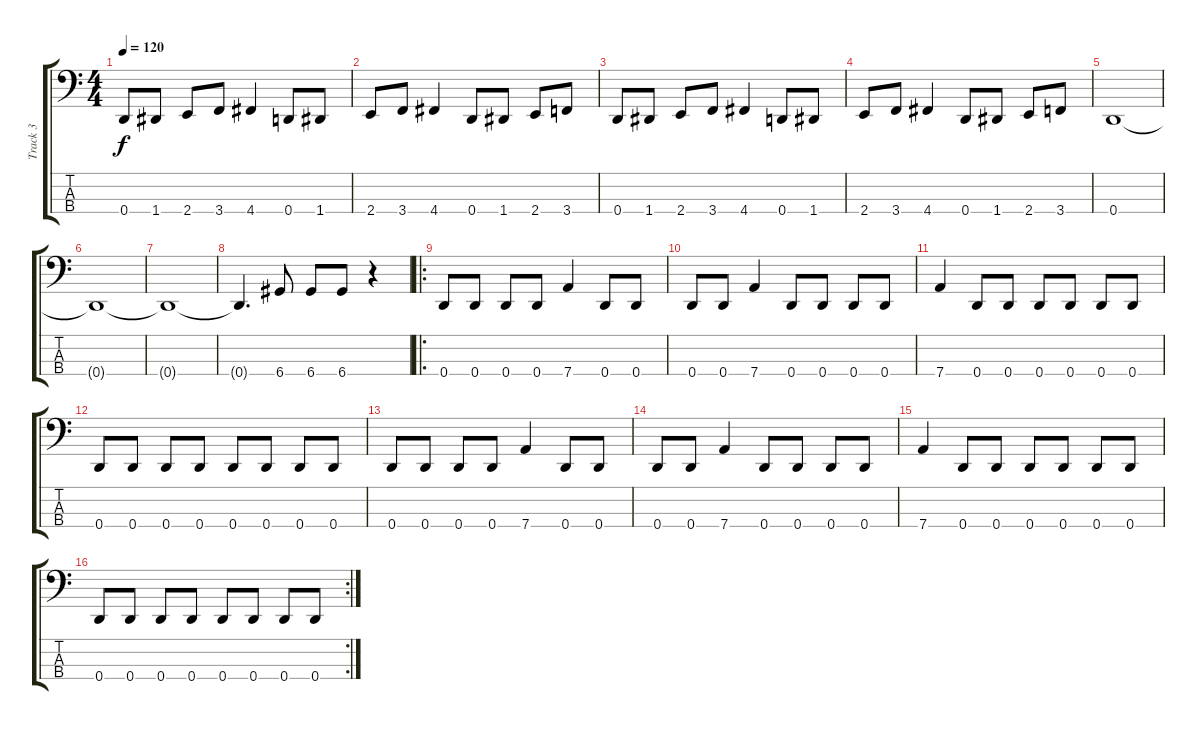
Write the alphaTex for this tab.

\track ("Track 3" "Track 3") {instrument electricbassfinger}
\staff {score tabs}
\tuning (G2 D2 A1 D1) {hide}
\ts (4 4)
\tempo 120
\clef f4
\ks c
0.4.8{dy f} 1.4.8 2.4.8 3.4.8 4.4.4 0.4.8 1.4.8 |
2.4.8 3.4.8 4.4.4 0.4.8 1.4.8 2.4.8 3.4.8 |
0.4.8 1.4.8 2.4.8 3.4.8 4.4.4 0.4.8 1.4.8 |
2.4.8 3.4.8 4.4.4 0.4.8 1.4.8 2.4.8 3.4.8 |
0.4.1 |
0.4{t}.1 |
0.4{t}.1 |
0.4{t}.4{d} 6.4.8 6.4.8 6.4.8 r.4 |
\ro
0.4.8 0.4.8 0.4.8 0.4.8 7.4.4 0.4.8 0.4.8 |
0.4.8 0.4.8 7.4.4 0.4.8 0.4.8 0.4.8 0.4.8 |
7.4.4 0.4.8 0.4.8 0.4.8 0.4.8 0.4.8 0.4.8 |
0.4.8 0.4.8 0.4.8 0.4.8 0.4.8 0.4.8 0.4.8 0.4.8 |
0.4.8 0.4.8 0.4.8 0.4.8 7.4.4 0.4.8 0.4.8 |
0.4.8 0.4.8 7.4.4 0.4.8 0.4.8 0.4.8 0.4.8 |
7.4.4 0.4.8 0.4.8 0.4.8 0.4.8 0.4.8 0.4.8 |
\rc 2
0.4.8 0.4.8 0.4.8 0.4.8 0.4.8 0.4.8 0.4.8 0.4.8
